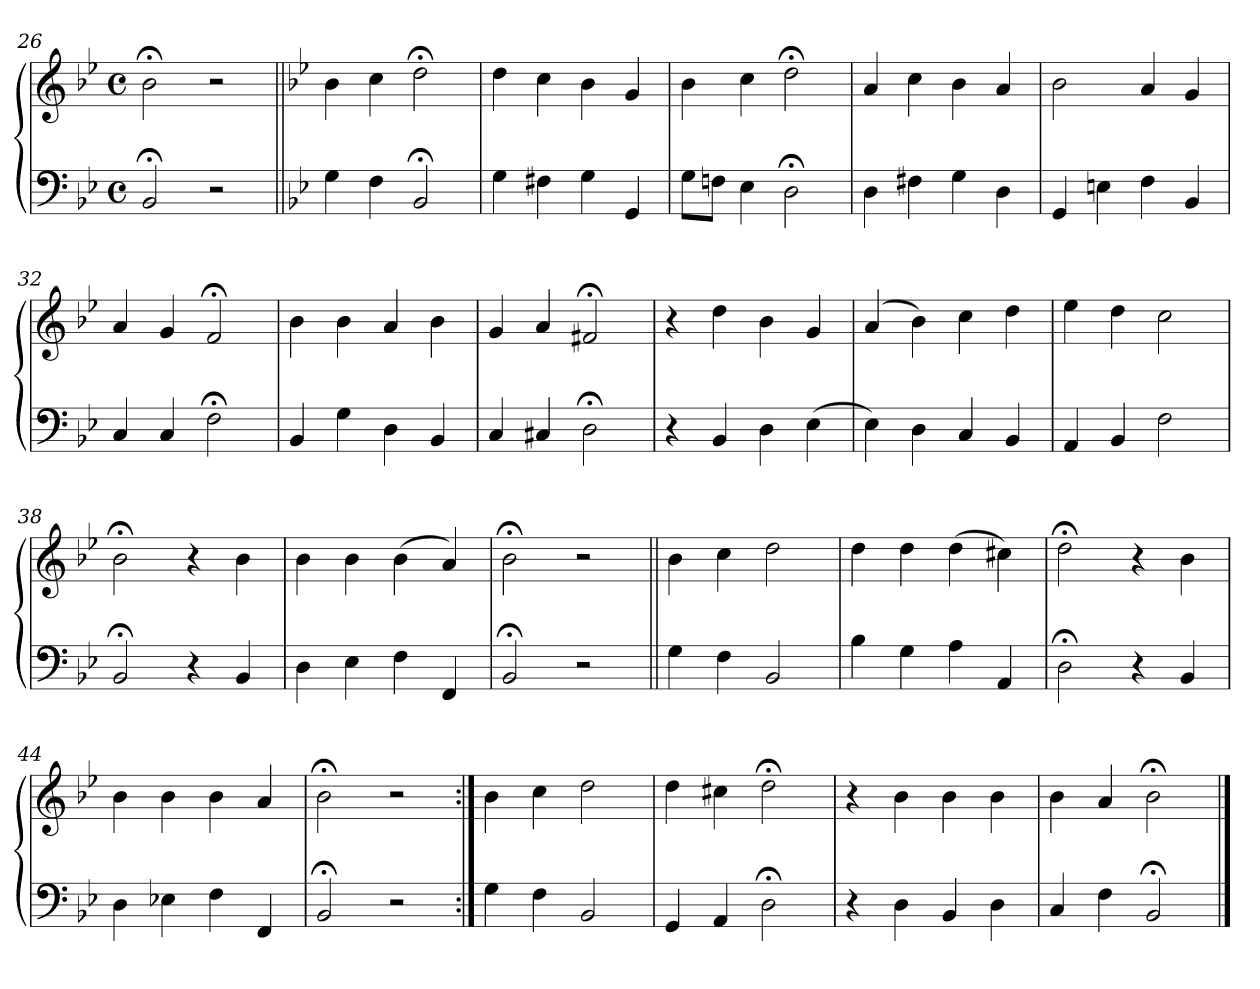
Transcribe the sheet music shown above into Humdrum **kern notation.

**kern	**kern
*part1	*part1
*staff2	*staff1
*clefF4	*clefG2
*k[b-e-]	*k[b-e-]
*M4/4	*M4/4
*met(c)	*met(c)
=26	=26
2BB-;<	2b-;<
2r	2r
=27||	=27||
*k[b-e-]	*k[b-e-]
4G	4b-
4F	4cc
2BB-;<	2dd;<
=28	=28
4G	4dd
4F#X	4cc
4G	4b-
4GG	4g
=29	=29
8GL	4b-
8FnJ	.
4E-	4cc
2D;<	2dd;<
=30	=30
4D	4a
4F#X	4cc
4G	4b-
4D	4a
=31	=31
4GG	2b-
4En	.
4F	4a
4BB-	4g
=32	=32
4C	4a
4C	4g
2F;<	2f;<
!!LO:LB:g=z
=33	=33
4BB-	4b-
4G	4b-
4D	4a
4BB-	4b-
=34	=34
4C	4g
4C#X	4a
2D;<	2f#X;<
=35	=35
4r	4r
4BB-	4dd
4D	4b-
(4E-	4g
=36	=36
4E-)	(4a
4D	4b-)
4C	4cc
4BB-	4dd
=37	=37
4AA	4ee-
4BB-	4dd
2F	2cc
=38	=38
2BB-;<	2b-;<
4r	4r
4BB-	4b-
=39	=39
4D	4b-
4E-	4b-
4F	(4b-
4FF	4a)
=40	=40
2BB-;<	2b-;<
2r	2r
=41||	=41||
4G	4b-
4F	4cc
2BB-	2dd
!!LO:LB:g=z
=42	=42
4B-	4dd
4G	4dd
4A	(4dd
4AA	4cc#X)
=43	=43
2D;<	2dd;<
4r	4r
4BB-	4b-
=44	=44
4D	4b-
4E-X	4b-
4F	4b-
4FF	4a
=45	=45
2BB-;<	2b-;<
2r	2r
=46:|!	=46:|!
4G	4b-
4F	4cc
2BB-	2dd
=47	=47
4GG	4dd
4AA	4cc#X
2D;<	2dd;<
=48	=48
4r	4r
4D	4b-
4BB-	4b-
4D	4b-
=49	=49
4C	4b-
4F	4a
2BB-;<	2b-;<
==	==
*-	*-
